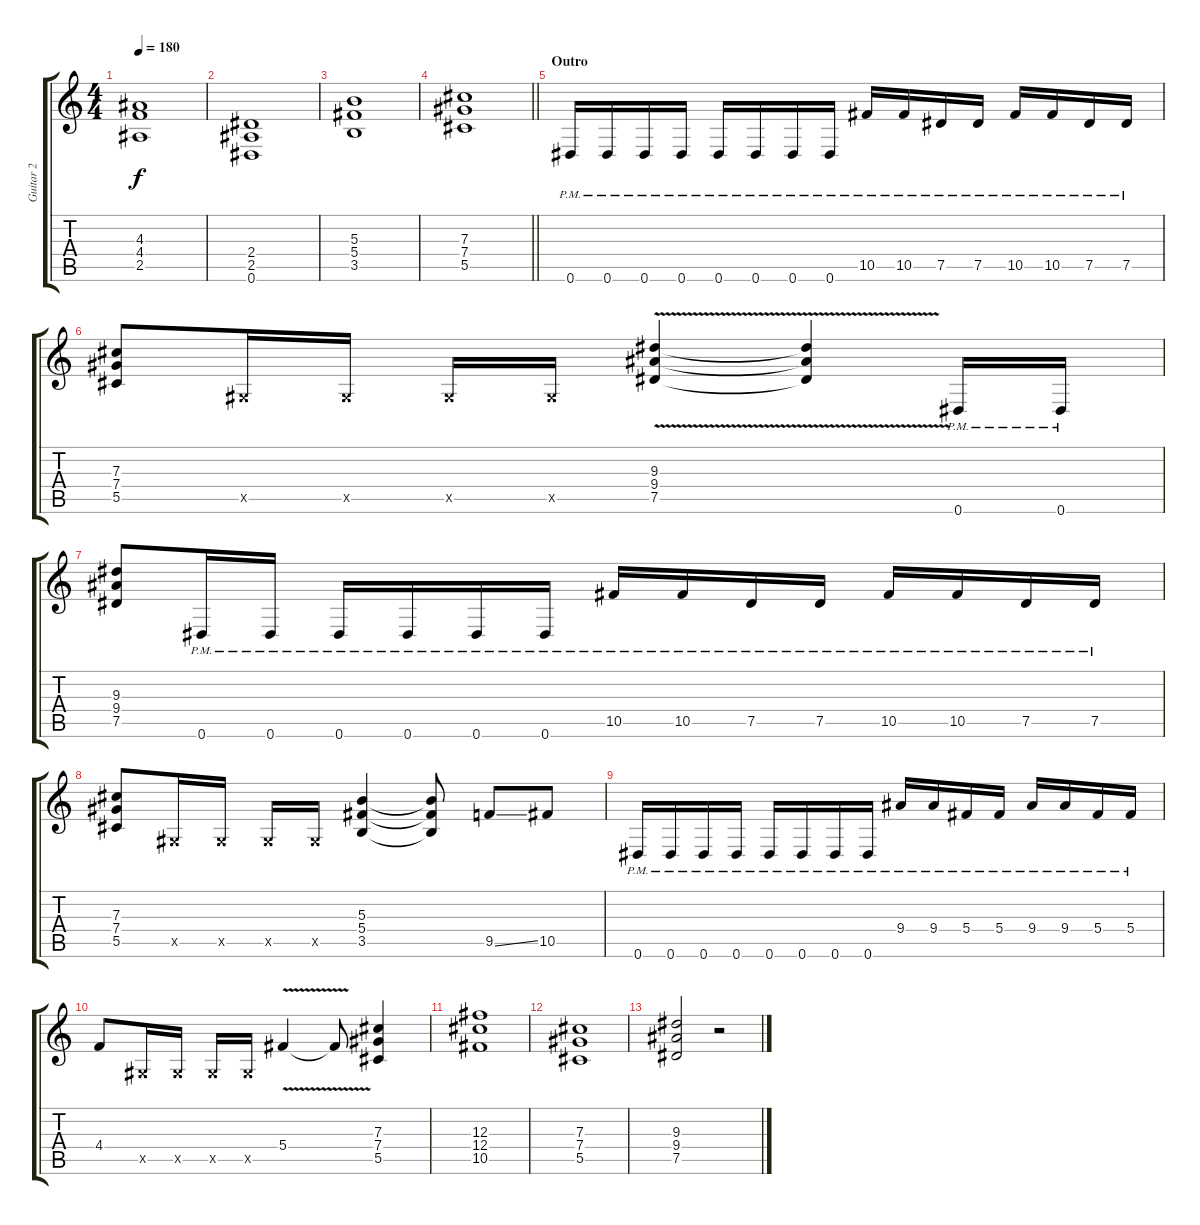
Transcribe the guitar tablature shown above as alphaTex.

\track ("Guitar 2" "Guitar 2") {instrument overdrivenguitar}
\staff {score tabs}
\tuning (Eb4 Bb3 Gb3 Db3 Ab2 Eb2) {hide}
\ts (4 4)
\tempo 180
\clef g2
\ks c
(4.3 4.4 2.5).1{dy f} |
(2.4 2.5 0.6).1 |
(5.3 5.4 3.5).1 |
\barLineRight lightlight
(7.3 7.4 5.5).1 |
\section ("" "Outro")
0.6{pm}.16 0.6{pm}.16 0.6{pm}.16 0.6{pm}.16 0.6{pm}.16 0.6{pm}.16 0.6{pm}.16 0.6{pm}.16 10.5{pm}.16 10.5{pm}.16 7.5{pm}.16 7.5{pm}.16 10.5{pm}.16 10.5{pm}.16 7.5{pm}.16 7.5{pm}.16 |
(7.3 7.4 5.5).8 0.5{x}.16 0.5{x}.16 0.5{x}.16 0.5{x}.16 (9.3{v} 9.4{v} 7.5{v}).4 (9.3{t} 9.4{t} 7.5{t}).4 0.6{pm}.16 0.6{pm}.16 |
(9.3 9.4 7.5).8 0.6{pm}.16 0.6{pm}.16 0.6{pm}.16 0.6{pm}.16 0.6{pm}.16 0.6{pm}.16 10.5{pm}.16 10.5{pm}.16 7.5{pm}.16 7.5{pm}.16 10.5{pm}.16 10.5{pm}.16 7.5{pm}.16 7.5{pm}.16 |
(7.3 7.4 5.5).8 0.5{x}.16 0.5{x}.16 0.5{x}.16 0.5{x}.16 (5.3 5.4 3.5).4 (5.3{t} 5.4{t} 3.5{t}).8 9.5{ss}.8 10.5.8 |
0.6{pm}.16 0.6{pm}.16 0.6{pm}.16 0.6{pm}.16 0.6{pm}.16 0.6{pm}.16 0.6{pm}.16 0.6{pm}.16 9.4{pm}.16 9.4{pm}.16 5.4{pm}.16 5.4{pm}.16 9.4{pm}.16 9.4{pm}.16 5.4{pm}.16 5.4{pm}.16 |
4.4.8 0.5{x}.16 0.5{x}.16 0.5{x}.16 0.5{x}.16 5.4{v}.4 5.4{t}.8 (7.3 7.4 5.5).4 |
(12.3 12.4 10.5).1 |
(7.3 7.4 5.5).1 |
(9.3 9.4 7.5).2 r.2
